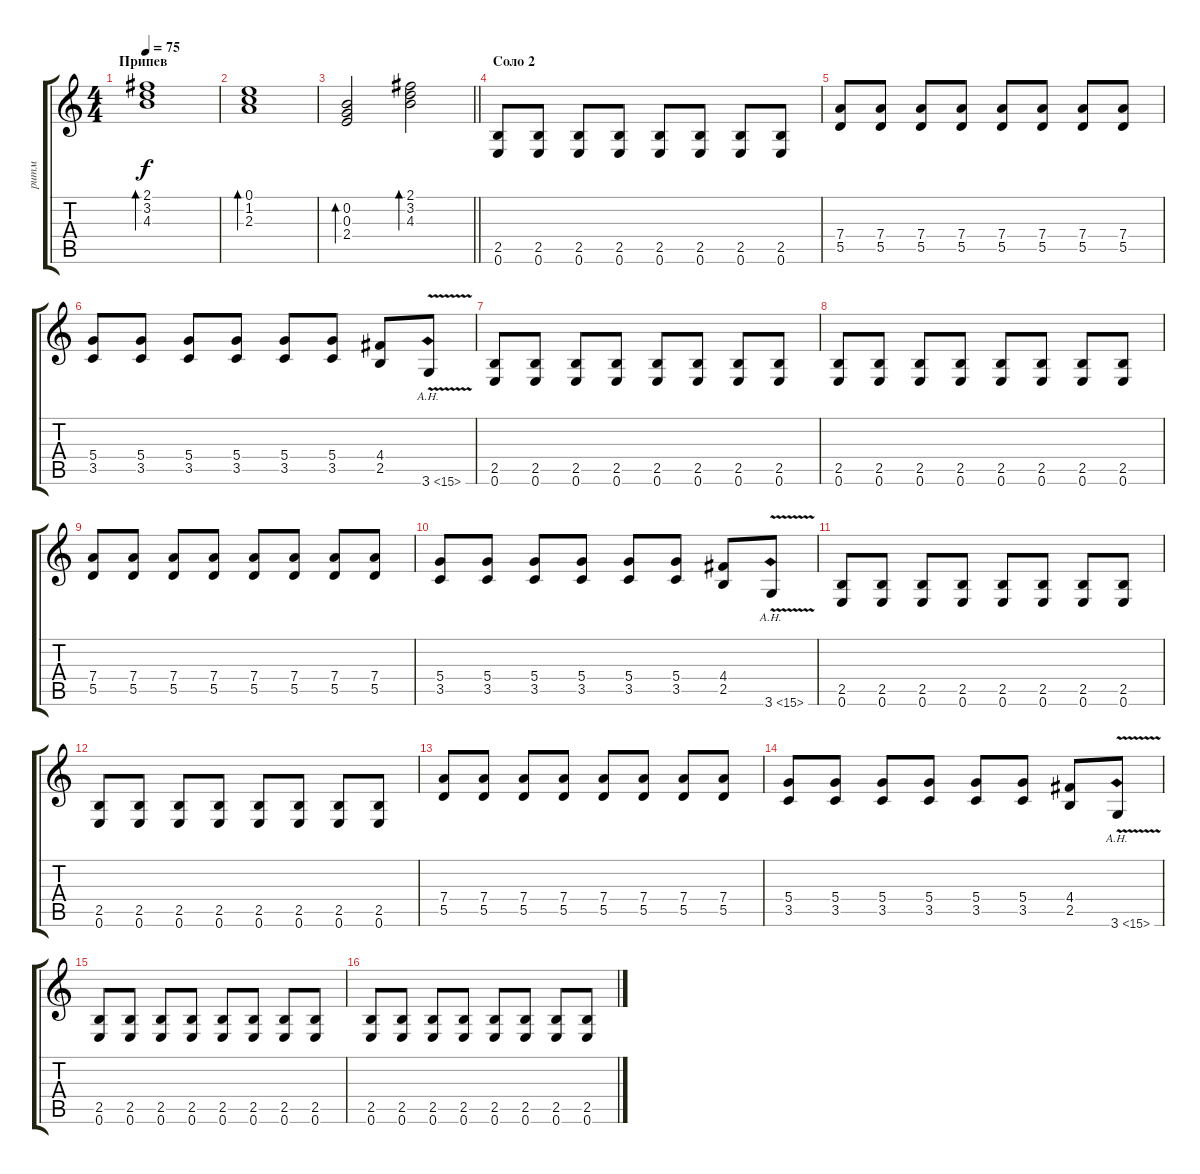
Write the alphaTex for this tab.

\track ("ритм" "ритм") {instrument overdrivenguitar}
\staff {score tabs}
\tuning (E4 B3 G3 D3 A2 E2) {hide}
\ts (4 4)
\section ("" "Припев")
\tempo 75
\clef g2
\ks c
(2.1 3.2 4.3).1{bd 120 dy f volume 13 instrument electricguitarjazz} |
(0.1 1.2 2.3).1{bd 120} |
\barLineRight lightlight
(0.2 0.3 2.4).2{bd 120} (2.1 3.2 4.3).2{bd 120} |
\section ("" "Соло 2")
(2.5 0.6).8{volume 13 instrument overdrivenguitar} (2.5 0.6).8 (2.5 0.6).8 (2.5 0.6).8 (2.5 0.6).8 (2.5 0.6).8 (2.5 0.6).8 (2.5 0.6).8 |
(7.4 5.5).8 (7.4 5.5).8 (7.4 5.5).8 (7.4 5.5).8 (7.4 5.5).8 (7.4 5.5).8 (7.4 5.5).8 (7.4 5.5).8 |
(5.4 3.5).8 (5.4 3.5).8 (5.4 3.5).8 (5.4 3.5).8 (5.4 3.5).8 (5.4 3.5).8 (4.4 2.5).8 3.6{ah 12 v}.8 |
(2.5 0.6).8 (2.5 0.6).8 (2.5 0.6).8 (2.5 0.6).8 (2.5 0.6).8 (2.5 0.6).8 (2.5 0.6).8 (2.5 0.6).8 |
(2.5 0.6).8 (2.5 0.6).8 (2.5 0.6).8 (2.5 0.6).8 (2.5 0.6).8 (2.5 0.6).8 (2.5 0.6).8 (2.5 0.6).8 |
(7.4 5.5).8 (7.4 5.5).8 (7.4 5.5).8 (7.4 5.5).8 (7.4 5.5).8 (7.4 5.5).8 (7.4 5.5).8 (7.4 5.5).8 |
(5.4 3.5).8 (5.4 3.5).8 (5.4 3.5).8 (5.4 3.5).8 (5.4 3.5).8 (5.4 3.5).8 (4.4 2.5).8 3.6{ah 12 v}.8 |
(2.5 0.6).8 (2.5 0.6).8 (2.5 0.6).8 (2.5 0.6).8 (2.5 0.6).8 (2.5 0.6).8 (2.5 0.6).8 (2.5 0.6).8 |
(2.5 0.6).8{volume 13 instrument overdrivenguitar} (2.5 0.6).8 (2.5 0.6).8 (2.5 0.6).8 (2.5 0.6).8 (2.5 0.6).8 (2.5 0.6).8 (2.5 0.6).8 |
(7.4 5.5).8 (7.4 5.5).8 (7.4 5.5).8 (7.4 5.5).8 (7.4 5.5).8 (7.4 5.5).8 (7.4 5.5).8 (7.4 5.5).8 |
(5.4 3.5).8 (5.4 3.5).8 (5.4 3.5).8 (5.4 3.5).8 (5.4 3.5).8 (5.4 3.5).8 (4.4 2.5).8 3.6{ah 12 v}.8 |
(2.5 0.6).8 (2.5 0.6).8 (2.5 0.6).8 (2.5 0.6).8 (2.5 0.6).8 (2.5 0.6).8 (2.5 0.6).8 (2.5 0.6).8 |
(2.5 0.6).8 (2.5 0.6).8 (2.5 0.6).8 (2.5 0.6).8 (2.5 0.6).8 (2.5 0.6).8 (2.5 0.6).8 (2.5 0.6).8
